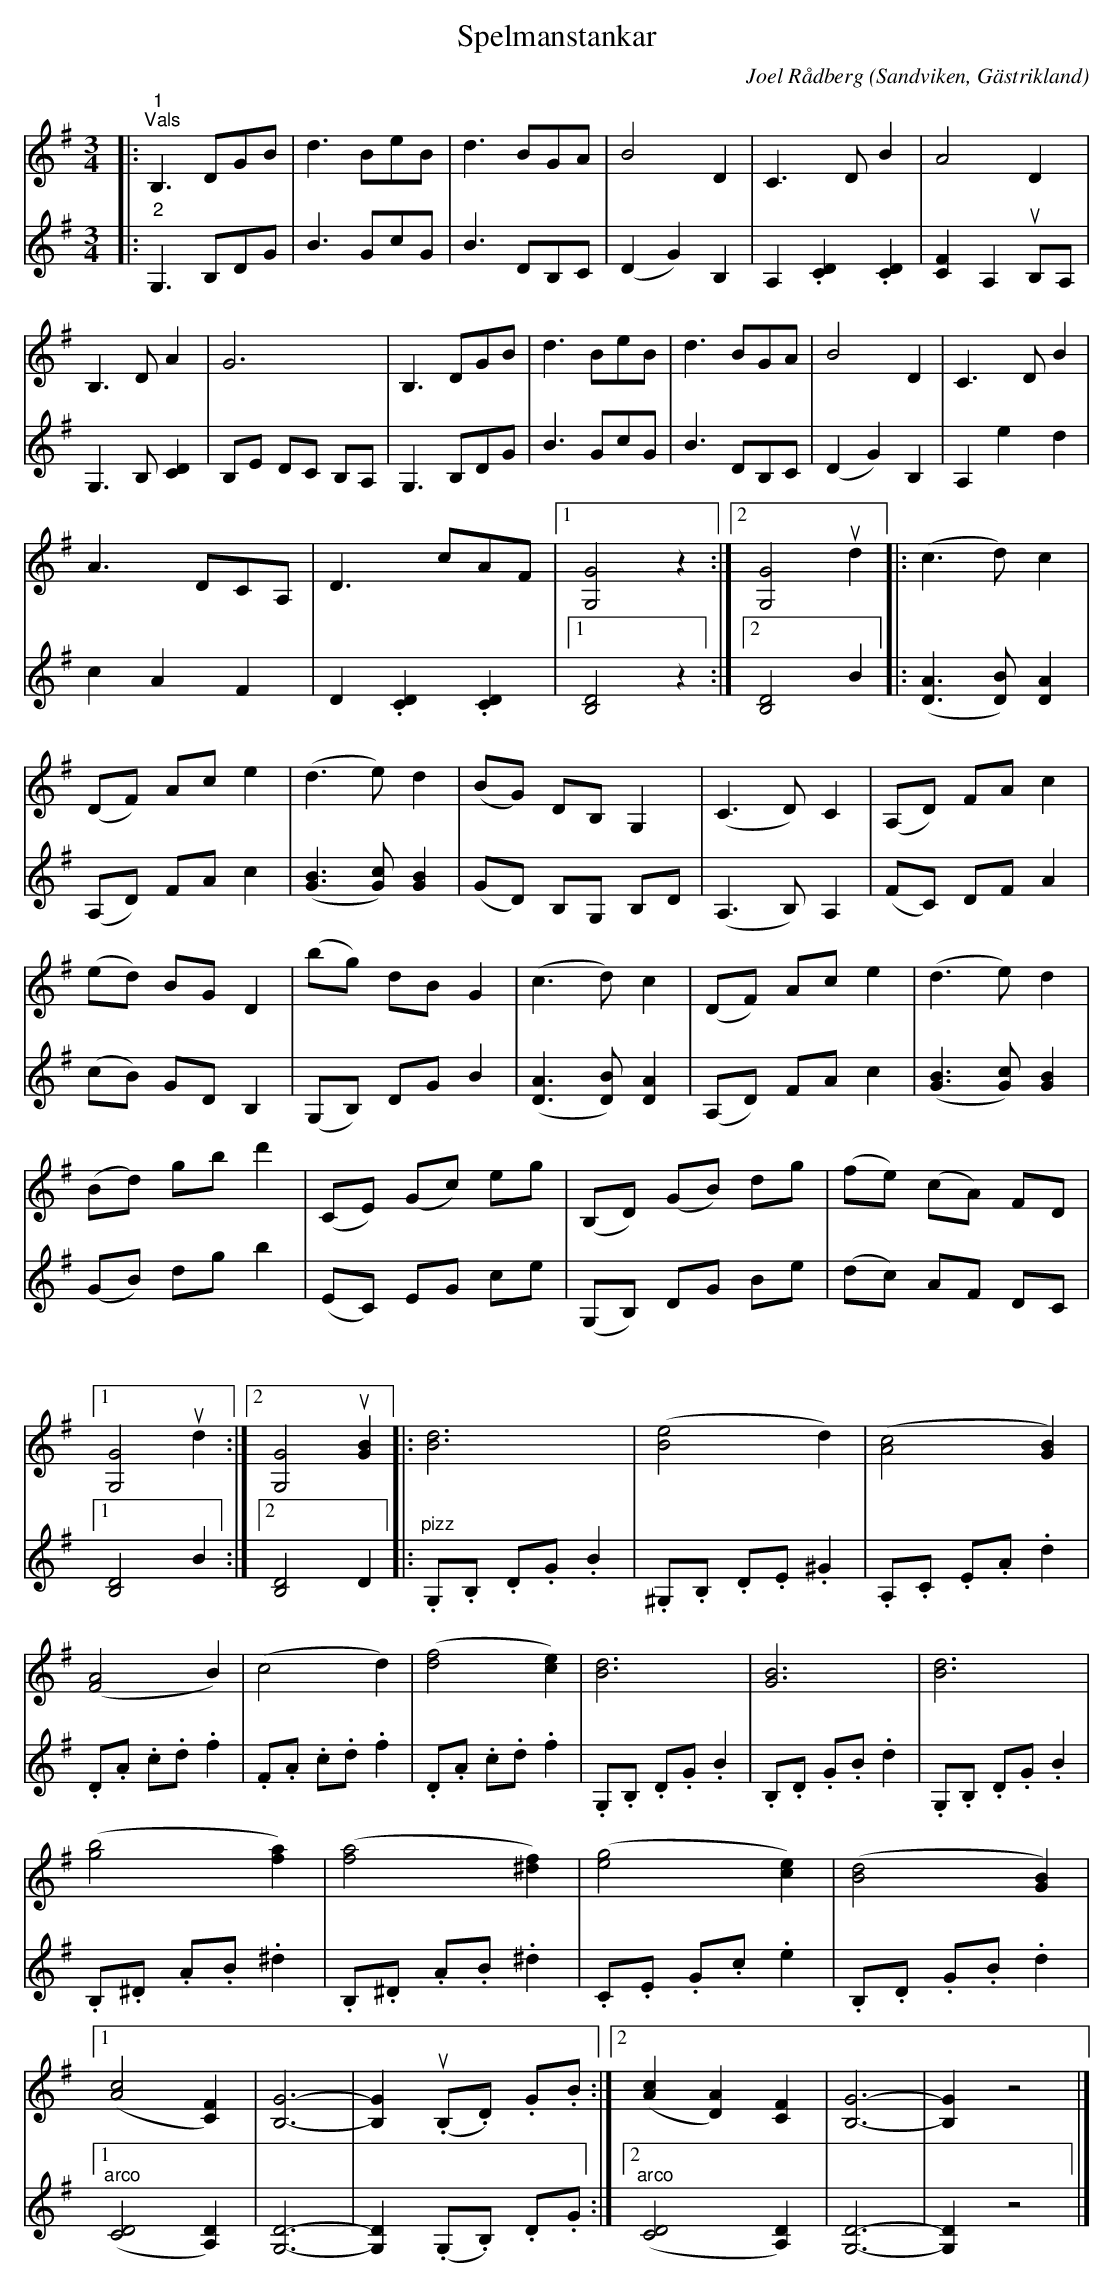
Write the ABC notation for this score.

X:1
T:Spelmanstankar
C:Joel Rådberg
O:Sandviken, Gästrikland
L:1/8
M:3/4
K:G
V:1
|:"^1""^Vals" B,3 DGB | d3 BeB | d3 BGA | B4 D2 | C3 D B2 | A4 D2 |
B,3 D A2 | G6 | B,3 DGB | d3 BeB | d3 BGA | B4 D2 | C3 D B2 |
A3 DCA, | D3 cAF |1 [G,G]4 z2 :|2 [G,G]4u d2 |: (c3 d) c2 |
(DF) Ac e2 | (d3 e) d2 | (BG) DB, G,2 | (C3 D) C2 | (A,D) FA c2 |
(ed) BG D2 | (bg) dB G2 | (c3 d) c2 | (DF) Ac e2 | (d3 e) d2 |
(Bd) gb d'2 | (CE) (Gc) eg | (B,D) (GB) dg | (fe) (cA) FD |1
[G,G]4u d2 :|2 [G,G]4u [GB]2 |: [Bd]6 | ([B4e4] d2) | ([Ac]4 [GB]2) |
([F4A4] B2) | (c4 d2) | ([df]4 [ce]2) | [Bd]6 | [GB]6 | [Bd]6 |
([gb]4 [fa]2) | ([fa]4 [^df]2) | ([eg]4 [ce]2) | ([Bd]4 [GB]2) |1
([Ac]4 [CF]2) | [B,G]6- | [B,G]2u (.B,.D) .G.B :|2 ([Ac]2 [DA]2) [CF]2 | [B,G]6- | [B,G]2 z4 |]
V:2
|:"^2" G,3 B,DG | B3 GcG | B3 DB,C | (D2 G2) B,2 | A,2 .[CD]2 .[CD]2 | [F2C2] A,2u B,A, | G,3 B, [CD]2 |
B,E DC B,A, | G,3 B,DG | B3 GcG | B3 DB,C | (D2 G2) B,2 | A,2 e2 d2 | c2 A2 F2 | D2 .[CD]2 .[CD]2 |1 [B,D]4 z2 :|2 [B,D]4 B2 |:
([DA]3 [DB]) [DA]2 | (A,D) FA c2 | ([GB]3 [Gc]) [GB]2 | (GD) B,G, B,D | (A,3 B,) A,2 | (FC) DF A2 | (cB) GD B,2 | (G,B,) DG B2 |
([DA]3 [DB]) [DA]2 | (A,D) FA c2 | ([GB]3 [Gc]) [GB]2 | (GB) dg b2 | (EC) EG ce | (G,B,) DG Be | (dc) AF DC |1 [B,D]4 B2 :|2 [B,D]4 D2 |:
"^pizz" .G,.B, .D.G .B2 | .^G,.B, .D.E .^G2 | .A,.C .E.A .d2 | .D.A .c.d .f2 | .F.A .c.d .f2 | .D.A .c.d .f2 | .G,.B, .D.G .B2 |
.B,.D .G.B .d2 | .G,.B, .D.G .B2 | .B,.^D .A.B .^d2 | .B,.^D .A.B .^d2 | .C.E .G.c .e2 | .B,.D .G.B .d2 |1"^arco" ([CD]4 [A,D]2) | [G,D]6- | [G,D]2 (.G,.B,) .D.G :|2 "^arco" ([CD]4 [A,D]2) | [G,D]6- | [G,D]2 z4 |]
